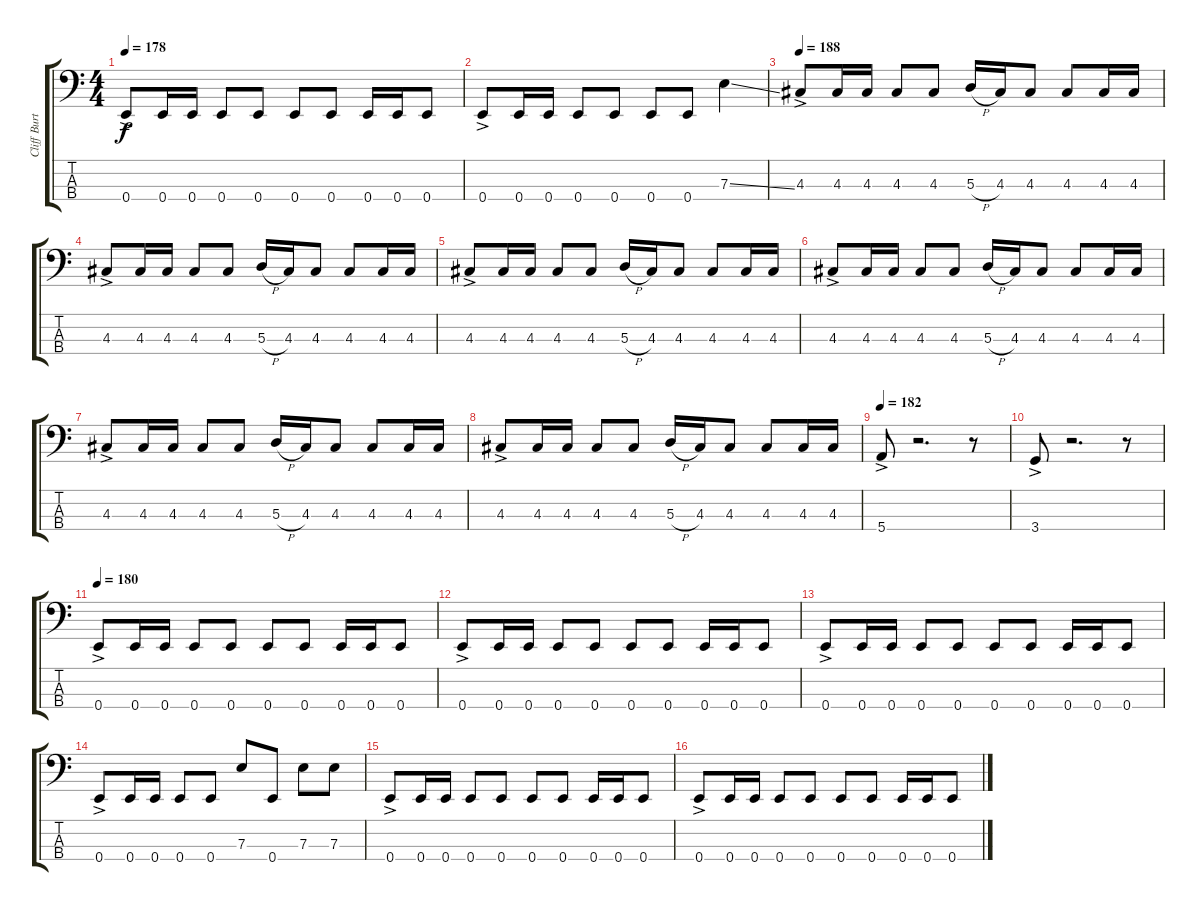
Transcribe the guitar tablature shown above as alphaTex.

\track ("Cliff Burton (Bass)" "Cliff Burt") {instrument electricbassfinger}
\staff {score tabs}
\tuning (G2 D2 A1 E1) {hide}
\ts (4 4)
\tempo 178
\clef f4
\ks c
0.4{ac}.8{dy f} 0.4.16 0.4.16 0.4.8 0.4.8 0.4.8 0.4.8 0.4.16 0.4.16 0.4.8 |
0.4{ac}.8 0.4.16 0.4.16 0.4.8 0.4.8 0.4.8 0.4.8 7.3{ss}.4 |
\tempo 188
4.3{ac}.8 4.3.16 4.3.16 4.3.8 4.3.8 5.3{h}.16 4.3.16 4.3.8 4.3.8 4.3.16 4.3.16 |
4.3{ac}.8 4.3.16 4.3.16 4.3.8 4.3.8 5.3{h}.16 4.3.16 4.3.8 4.3.8 4.3.16 4.3.16 |
4.3{ac}.8 4.3.16 4.3.16 4.3.8 4.3.8 5.3{h}.16 4.3.16 4.3.8 4.3.8 4.3.16 4.3.16 |
4.3{ac}.8 4.3.16 4.3.16 4.3.8 4.3.8 5.3{h}.16 4.3.16 4.3.8 4.3.8 4.3.16 4.3.16 |
4.3{ac}.8 4.3.16 4.3.16 4.3.8 4.3.8 5.3{h}.16 4.3.16 4.3.8 4.3.8 4.3.16 4.3.16 |
4.3{ac}.8 4.3.16 4.3.16 4.3.8 4.3.8 5.3{h}.16 4.3.16 4.3.8 4.3.8 4.3.16 4.3.16 |
\tempo 182
5.4{ac}.8 r.2{d} r.8 |
3.4{ac}.8 r.2{d} r.8 |
\tempo 180
0.4{ac}.8 0.4.16 0.4.16 0.4.8 0.4.8 0.4.8 0.4.8 0.4.16 0.4.16 0.4.8 |
0.4{ac}.8 0.4.16 0.4.16 0.4.8 0.4.8 0.4.8 0.4.8 0.4.16 0.4.16 0.4.8 |
0.4{ac}.8 0.4.16 0.4.16 0.4.8 0.4.8 0.4.8 0.4.8 0.4.16 0.4.16 0.4.8 |
0.4{ac}.8 0.4.16 0.4.16 0.4.8 0.4.8 7.3.8 0.4.8 7.3.8 7.3.8 |
0.4{ac}.8 0.4.16 0.4.16 0.4.8 0.4.8 0.4.8 0.4.8 0.4.16 0.4.16 0.4.8 |
0.4{ac}.8 0.4.16 0.4.16 0.4.8 0.4.8 0.4.8 0.4.8 0.4.16 0.4.16 0.4.8
